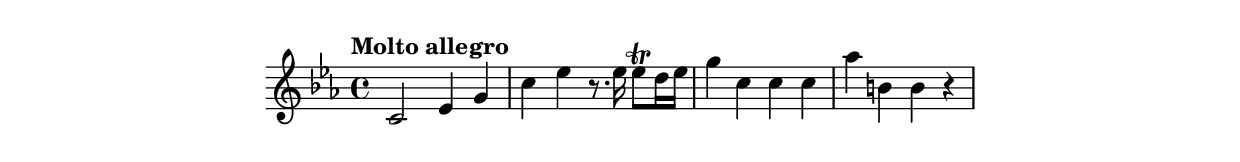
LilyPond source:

\version "2.15.32"
\include "indice.ily"
\new Staff \relative f {
  \time 4/4
  \key c \minor
  \clef treble
  \tempo "Molto allegro"
  c'2 es4 g
  c4 es r8. es16 es8 \trill d16 es
  g4 c, c c
  aes'4 b, b r
}